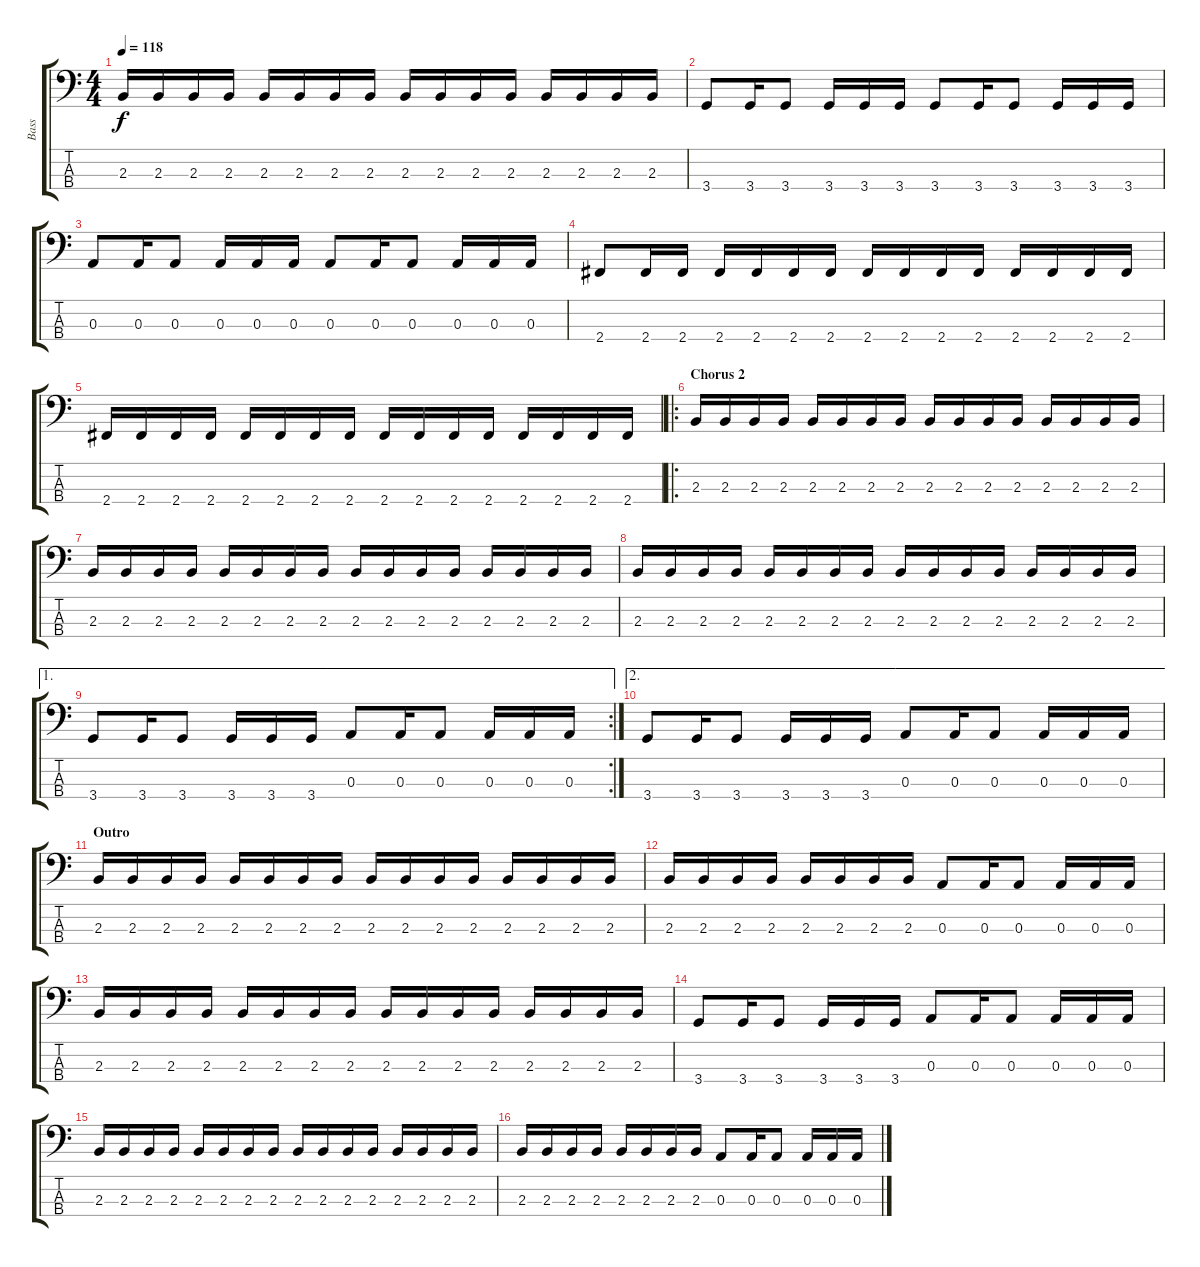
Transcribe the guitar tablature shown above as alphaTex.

\track ("Bass" "Bass") {instrument electricbassfinger}
\staff {score tabs}
\tuning (G2 D2 A1 E1) {hide}
\ts (4 4)
\tempo 118
\clef f4
\ks c
2.3.16{dy f} 2.3.16 2.3.16 2.3.16 2.3.16 2.3.16 2.3.16 2.3.16 2.3.16 2.3.16 2.3.16 2.3.16 2.3.16 2.3.16 2.3.16 2.3.16 |
3.4.8 3.4.16 3.4.8 3.4.16 3.4.16 3.4.16 3.4.8 3.4.16 3.4.8 3.4.16 3.4.16 3.4.16 |
0.3.8 0.3.16 0.3.8 0.3.16 0.3.16 0.3.16 0.3.8 0.3.16 0.3.8 0.3.16 0.3.16 0.3.16 |
2.4.8 2.4.16 2.4.16 2.4.16 2.4.16 2.4.16 2.4.16 2.4.16 2.4.16 2.4.16 2.4.16 2.4.16 2.4.16 2.4.16 2.4.16 |
2.4.16 2.4.16 2.4.16 2.4.16 2.4.16 2.4.16 2.4.16 2.4.16 2.4.16 2.4.16 2.4.16 2.4.16 2.4.16 2.4.16 2.4.16 2.4.16 |
\ro
\section ("" "Chorus 2")
2.3.16 2.3.16 2.3.16 2.3.16 2.3.16 2.3.16 2.3.16 2.3.16 2.3.16 2.3.16 2.3.16 2.3.16 2.3.16 2.3.16 2.3.16 2.3.16 |
2.3.16 2.3.16 2.3.16 2.3.16 2.3.16 2.3.16 2.3.16 2.3.16 2.3.16 2.3.16 2.3.16 2.3.16 2.3.16 2.3.16 2.3.16 2.3.16 |
2.3.16 2.3.16 2.3.16 2.3.16 2.3.16 2.3.16 2.3.16 2.3.16 2.3.16 2.3.16 2.3.16 2.3.16 2.3.16 2.3.16 2.3.16 2.3.16 |
\ae 1
\rc 2
3.4.8 3.4.16 3.4.8 3.4.16 3.4.16 3.4.16 0.3.8 0.3.16 0.3.8 0.3.16 0.3.16 0.3.16 |
\ae 2
3.4.8 3.4.16 3.4.8 3.4.16 3.4.16 3.4.16 0.3.8 0.3.16 0.3.8 0.3.16 0.3.16 0.3.16 |
\section ("" "Outro")
2.3.16 2.3.16 2.3.16 2.3.16 2.3.16 2.3.16 2.3.16 2.3.16 2.3.16 2.3.16 2.3.16 2.3.16 2.3.16 2.3.16 2.3.16 2.3.16 |
2.3.16 2.3.16 2.3.16 2.3.16 2.3.16 2.3.16 2.3.16 2.3.16 0.3.8 0.3.16 0.3.8 0.3.16 0.3.16 0.3.16 |
2.3.16 2.3.16 2.3.16 2.3.16 2.3.16 2.3.16 2.3.16 2.3.16 2.3.16 2.3.16 2.3.16 2.3.16 2.3.16 2.3.16 2.3.16 2.3.16 |
3.4.8 3.4.16 3.4.8 3.4.16 3.4.16 3.4.16 0.3.8 0.3.16 0.3.8 0.3.16 0.3.16 0.3.16 |
2.3.16 2.3.16 2.3.16 2.3.16 2.3.16 2.3.16 2.3.16 2.3.16 2.3.16 2.3.16 2.3.16 2.3.16 2.3.16 2.3.16 2.3.16 2.3.16 |
2.3.16 2.3.16 2.3.16 2.3.16 2.3.16 2.3.16 2.3.16 2.3.16 0.3.8 0.3.16 0.3.8 0.3.16 0.3.16 0.3.16
